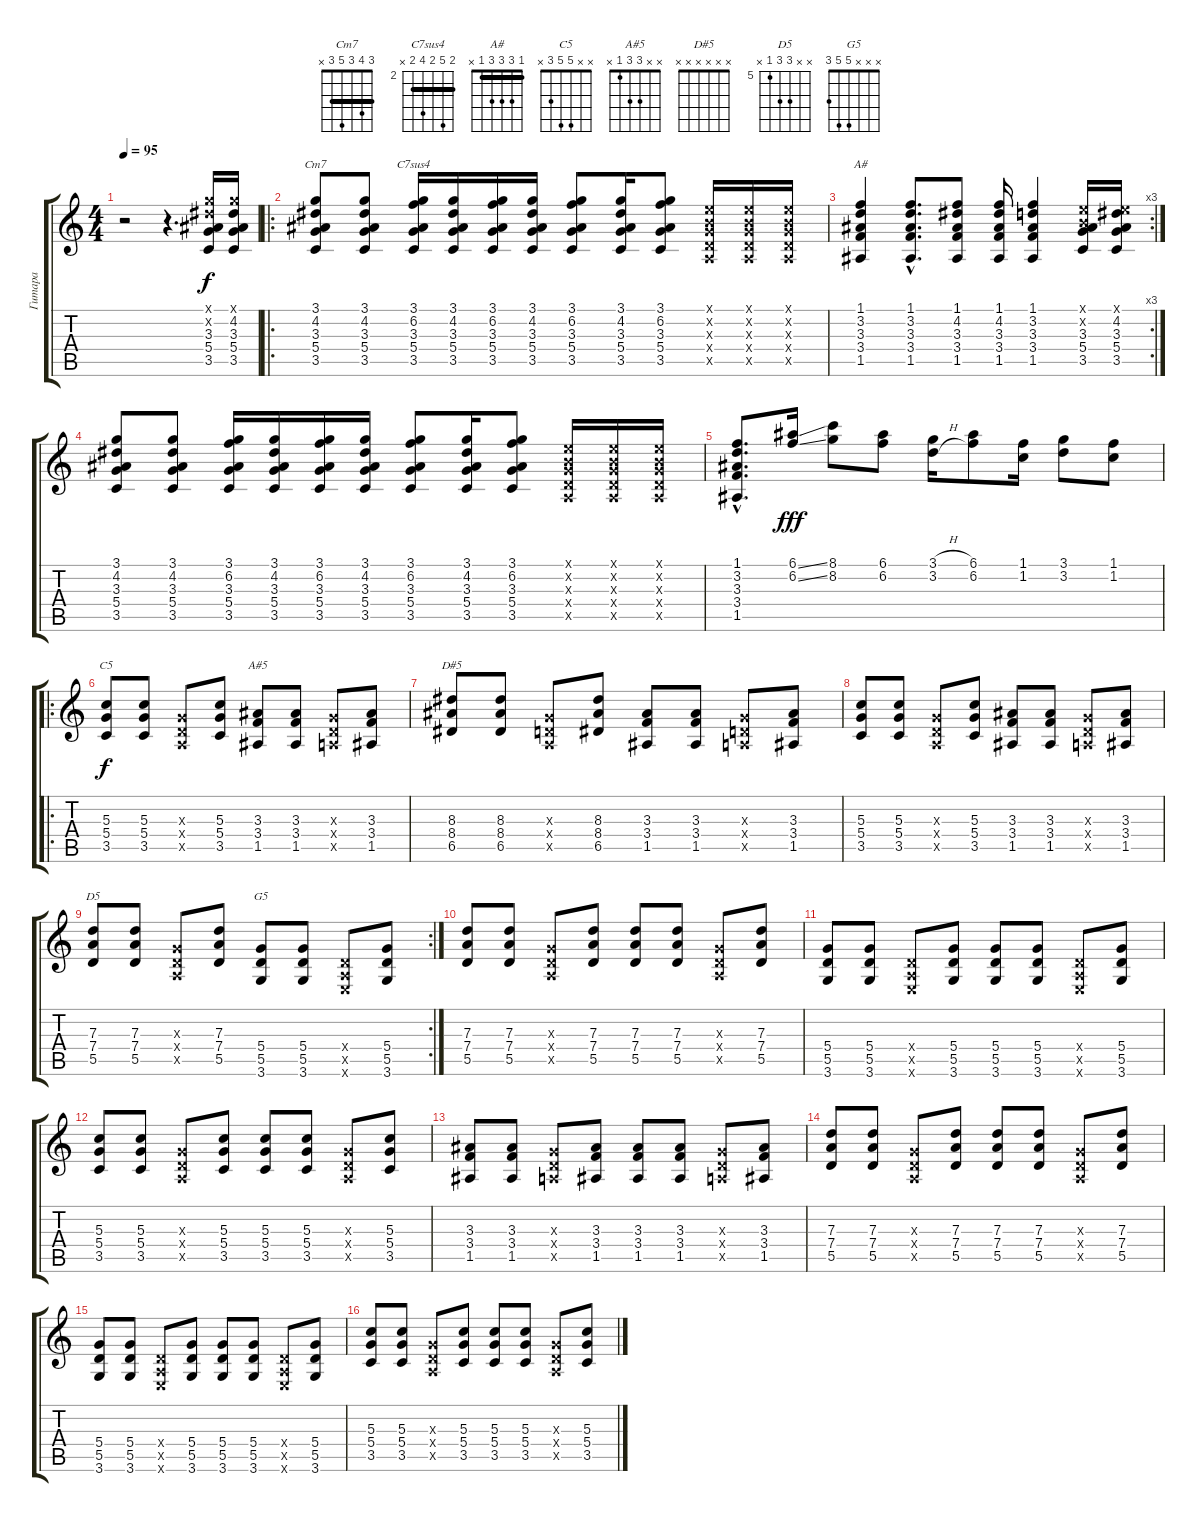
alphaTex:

\track ("Гитара" "Гитара") {instrument electricguitarclean}
\staff {score tabs}
\tuning (E4 B3 G3 D3 A2 E2) {hide}
\chord ("Cm7" 3 4 3 5 3 x) {barre 3}
\chord ("C7sus4" 3 6 3 5 3 x) {firstfret 2 barre 3}
\chord ("A#" 1 3 3 3 1 x) {barre 1}
\chord ("C5" x x 5 5 3 x)
\chord ("A#5" x x 3 3 1 x)
\chord ("D#5" x x x x x x)
\chord ("D5" x x 7 7 5 x) {firstfret 5}
\chord ("G5" x x x 5 5 3)
\ts (4 4)
\tempo 95
\clef g2
\ks c
r.2{dy f instrument electricguitarclean} r.4{d} (3.1{x} 4.2{x} 3.3 5.4 3.5).16 (3.1{x} 4.2 3.3 5.4 3.5).16 |
\ro
(3.1 4.2 3.3 5.4 3.5).8{ch "Cm7"} (3.1 4.2 3.3 5.4 3.5).8 (3.1 6.2 3.3 5.4 3.5).16{ch "C7sus4"} (3.1 4.2 3.3 5.4 3.5).16 (3.1 6.2 3.3 5.4 3.5).16 (3.1 4.2 3.3 5.4 3.5).16 (3.1 6.2 3.3 5.4 3.5).8 (3.1 4.2 3.3 5.4 3.5).16 (3.1 6.2 3.3 5.4 3.5).8 (0.1{x} 0.2{x} 0.3{x} 0.4{x} 0.5{x}).16 (0.1{x} 0.2{x} 0.3{x} 0.4{x} 0.5{x}).16 (0.1{x} 0.2{x} 0.3{x} 0.4{x} 0.5{x}).16 |
\rc 3
(1.1 3.2 3.3 3.4 1.5).4{ch "A#"} (1.1{hac} 3.2{hac} 3.3{hac} 3.4{hac} 1.5{hac}).8{d} (1.1 4.2 3.3 3.4 1.5).8 (1.1 4.2 3.3 3.4 1.5).16 (1.1 3.2 3.3 3.4 1.5).4 (0.1{x} 0.2{x} 3.3 5.4 3.5).16 (0.1{x} 4.2 3.3 5.4 3.5).16 |
(3.1 4.2 3.3 5.4 3.5).8 (3.1 4.2 3.3 5.4 3.5).8 (3.1 6.2 3.3 5.4 3.5).16 (3.1 4.2 3.3 5.4 3.5).16 (3.1 6.2 3.3 5.4 3.5).16 (3.1 4.2 3.3 5.4 3.5).16 (3.1 6.2 3.3 5.4 3.5).8 (3.1 4.2 3.3 5.4 3.5).16 (3.1 6.2 3.3 5.4 3.5).8 (0.1{x} 0.2{x} 0.3{x} 0.4{x} 0.5{x}).16 (0.1{x} 0.2{x} 0.3{x} 0.4{x} 0.5{x}).16 (0.1{x} 0.2{x} 0.3{x} 0.4{x} 0.5{x}).16 |
(1.1{hac} 3.2{hac} 3.3{hac} 3.4{hac} 1.5{hac}).8{d} (6.1{ss} 6.2{ss}).16{dy fff} (8.1 8.2).8 (6.1 6.2).8 (3.1{h} 3.2{h}).16 (6.1 6.2).8 (1.1 1.2).16 (3.1 3.2).8 (1.1 1.2).8 |
\ro
(5.3 5.4 3.5).8{ch "C5" dy f} (5.3 5.4 3.5).8 (0.3{x} 0.4{x} 0.5{x}).8 (5.3 5.4 3.5).8 (3.3 3.4 1.5).8{ch "A#5"} (3.3 3.4 1.5).8 (0.3{x} 0.4{x} 0.5{x}).8 (3.3 3.4 1.5).8 |
(8.3 8.4 6.5).8{ch "D#5"} (8.3 8.4 6.5).8 (0.3{x} 0.4{x} 0.5{x}).8 (8.3 8.4 6.5).8 (3.3 3.4 1.5).8 (3.3 3.4 1.5).8 (0.3{x} 0.4{x} 0.5{x}).8 (3.3 3.4 1.5).8 |
(5.3 5.4 3.5).8 (5.3 5.4 3.5).8 (0.3{x} 0.4{x} 0.5{x}).8 (5.3 5.4 3.5).8 (3.3 3.4 1.5).8 (3.3 3.4 1.5).8 (0.3{x} 0.4{x} 0.5{x}).8 (3.3 3.4 1.5).8 |
\rc 2
(7.3 7.4 5.5).8{ch "D5"} (7.3 7.4 5.5).8 (0.3{x} 0.4{x} 0.5{x}).8 (7.3 7.4 5.5).8 (5.4 5.5 3.6).8{ch "G5"} (5.4 5.5 3.6).8 (0.4{x} 0.5{x} 0.6{x}).8 (5.4 5.5 3.6).8 |
(7.3 7.4 5.5).8 (7.3 7.4 5.5).8 (0.3{x} 0.4{x} 0.5{x}).8 (7.3 7.4 5.5).8 (7.3 7.4 5.5).8 (7.3 7.4 5.5).8 (0.3{x} 0.4{x} 0.5{x}).8 (7.3 7.4 5.5).8 |
(5.4 5.5 3.6).8 (5.4 5.5 3.6).8 (0.4{x} 0.5{x} 0.6{x}).8 (5.4 5.5 3.6).8 (5.4 5.5 3.6).8 (5.4 5.5 3.6).8 (0.4{x} 0.5{x} 0.6{x}).8 (5.4 5.5 3.6).8 |
(5.3 5.4 3.5).8 (5.3 5.4 3.5).8 (0.3{x} 0.4{x} 0.5{x}).8 (5.3 5.4 3.5).8 (5.3 5.4 3.5).8 (5.3 5.4 3.5).8 (0.3{x} 0.4{x} 0.5{x}).8 (5.3 5.4 3.5).8 |
(3.3 3.4 1.5).8 (3.3 3.4 1.5).8 (0.3{x} 0.4{x} 0.5{x}).8 (3.3 3.4 1.5).8 (3.3 3.4 1.5).8 (3.3 3.4 1.5).8 (0.3{x} 0.4{x} 0.5{x}).8 (3.3 3.4 1.5).8 |
(7.3 7.4 5.5).8 (7.3 7.4 5.5).8 (0.3{x} 0.4{x} 0.5{x}).8 (7.3 7.4 5.5).8 (7.3 7.4 5.5).8 (7.3 7.4 5.5).8 (0.3{x} 0.4{x} 0.5{x}).8 (7.3 7.4 5.5).8 |
(5.4 5.5 3.6).8 (5.4 5.5 3.6).8 (0.4{x} 0.5{x} 0.6{x}).8 (5.4 5.5 3.6).8 (5.4 5.5 3.6).8 (5.4 5.5 3.6).8 (0.4{x} 0.5{x} 0.6{x}).8 (5.4 5.5 3.6).8 |
(5.3 5.4 3.5).8 (5.3 5.4 3.5).8 (0.3{x} 0.4{x} 0.5{x}).8 (5.3 5.4 3.5).8 (5.3 5.4 3.5).8 (5.3 5.4 3.5).8 (0.3{x} 0.4{x} 0.5{x}).8 (5.3 5.4 3.5).8
